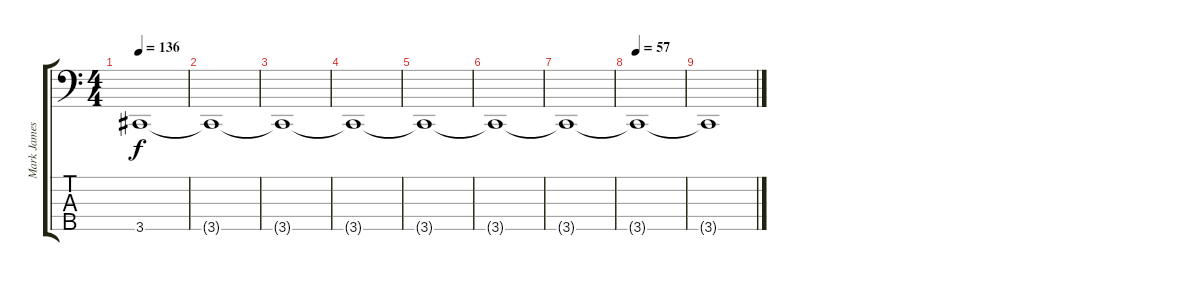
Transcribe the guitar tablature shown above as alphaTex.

\track ("Mark James" "Mark James") {instrument electricbassfinger}
\staff {score tabs}
\tuning (Gb2 Db2 Ab1 Db1 Bb0) {hide}
\ts (4 4)
\tempo 136
\clef f4
\ks c
3.5.1{dy f} |
3.5{t}.1 |
3.5{t}.1 |
3.5{t}.1 |
3.5{t}.1 |
3.5{t}.1 |
3.5{t}.1 |
\tempo 57
3.5{t}.1 |
3.5{t}.1
